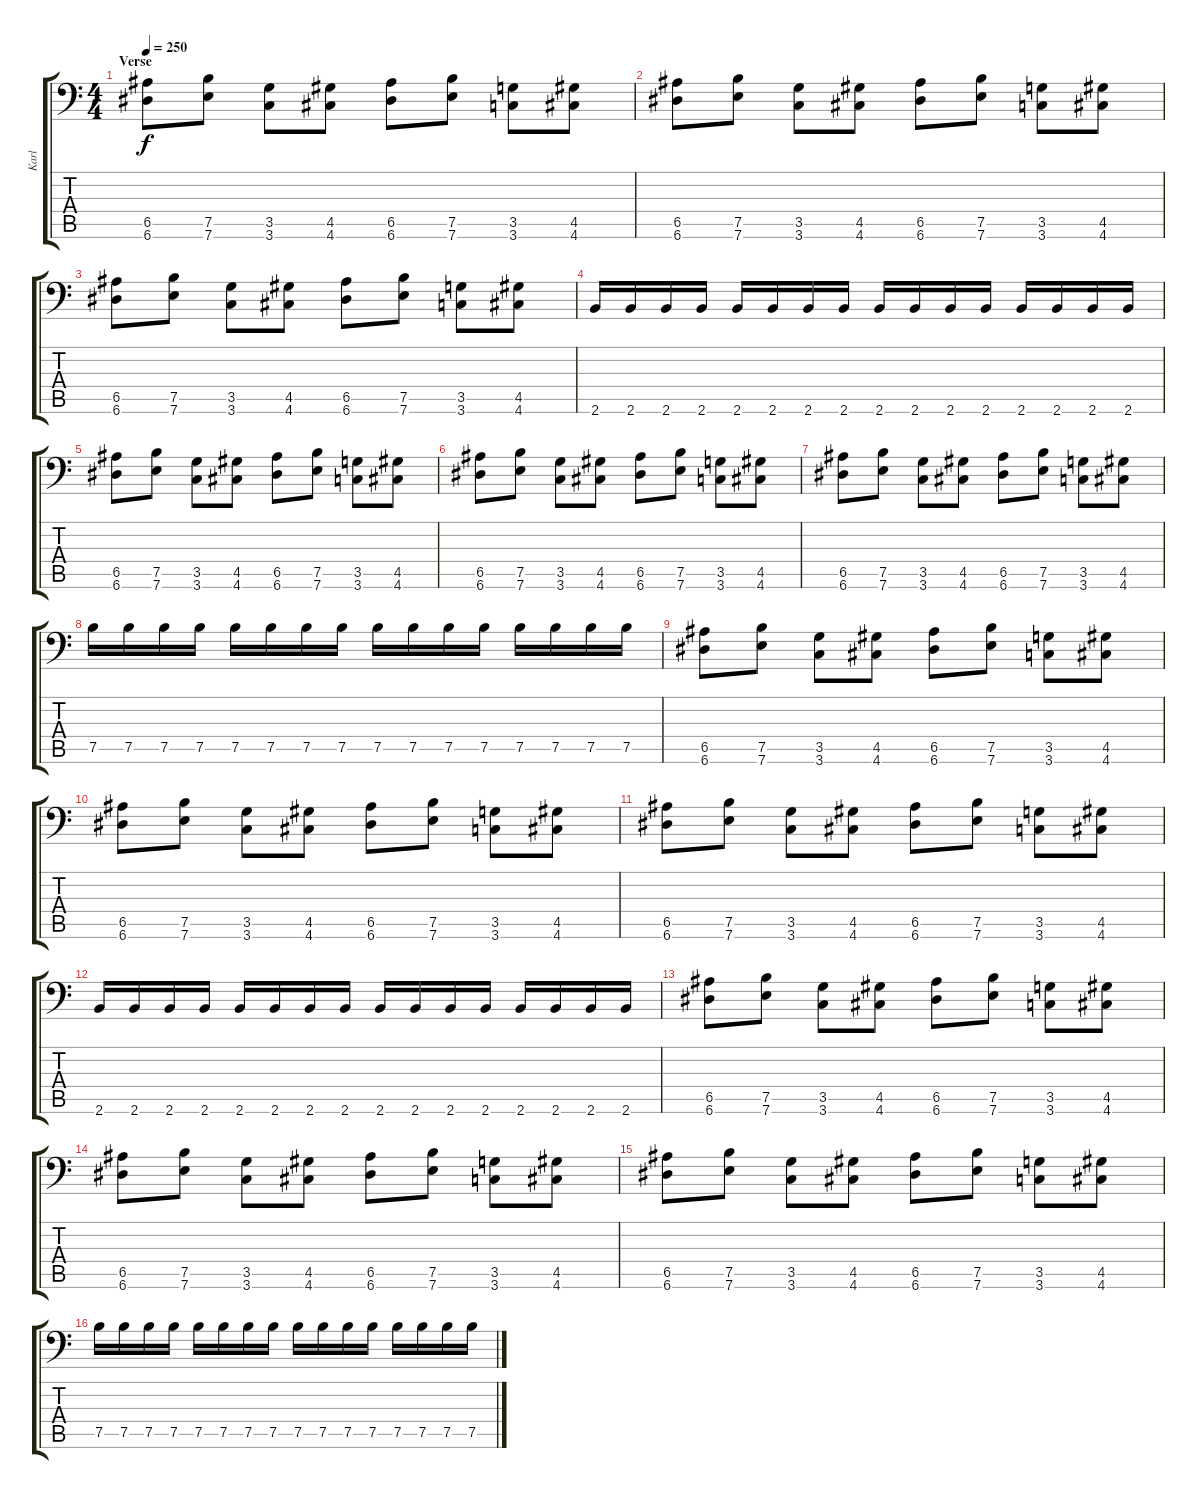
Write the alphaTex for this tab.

\track ("Karl" "Karl") {instrument distortionguitar}
\staff {score tabs}
\tuning (B3 Gb3 D3 A2 E2 A1) {hide}
\ts (4 4)
\section ("" "Verse")
\tempo 250
\clef f4
\ks c
(6.5 6.6).8{dy f} (7.5 7.6).8 (3.5 3.6).8 (4.5 4.6).8 (6.5 6.6).8 (7.5 7.6).8 (3.5 3.6).8 (4.5 4.6).8 |
(6.5 6.6).8 (7.5 7.6).8 (3.5 3.6).8 (4.5 4.6).8 (6.5 6.6).8 (7.5 7.6).8 (3.5 3.6).8 (4.5 4.6).8 |
(6.5 6.6).8 (7.5 7.6).8 (3.5 3.6).8 (4.5 4.6).8 (6.5 6.6).8 (7.5 7.6).8 (3.5 3.6).8 (4.5 4.6).8 |
2.6.16 2.6.16 2.6.16 2.6.16 2.6.16 2.6.16 2.6.16 2.6.16 2.6.16 2.6.16 2.6.16 2.6.16 2.6.16 2.6.16 2.6.16 2.6.16 |
(6.5 6.6).8 (7.5 7.6).8 (3.5 3.6).8 (4.5 4.6).8 (6.5 6.6).8 (7.5 7.6).8 (3.5 3.6).8 (4.5 4.6).8 |
(6.5 6.6).8 (7.5 7.6).8 (3.5 3.6).8 (4.5 4.6).8 (6.5 6.6).8 (7.5 7.6).8 (3.5 3.6).8 (4.5 4.6).8 |
(6.5 6.6).8 (7.5 7.6).8 (3.5 3.6).8 (4.5 4.6).8 (6.5 6.6).8 (7.5 7.6).8 (3.5 3.6).8 (4.5 4.6).8 |
7.5.16 7.5.16 7.5.16 7.5.16 7.5.16 7.5.16 7.5.16 7.5.16 7.5.16 7.5.16 7.5.16 7.5.16 7.5.16 7.5.16 7.5.16 7.5.16 |
(6.5 6.6).8 (7.5 7.6).8 (3.5 3.6).8 (4.5 4.6).8 (6.5 6.6).8 (7.5 7.6).8 (3.5 3.6).8 (4.5 4.6).8 |
(6.5 6.6).8 (7.5 7.6).8 (3.5 3.6).8 (4.5 4.6).8 (6.5 6.6).8 (7.5 7.6).8 (3.5 3.6).8 (4.5 4.6).8 |
(6.5 6.6).8 (7.5 7.6).8 (3.5 3.6).8 (4.5 4.6).8 (6.5 6.6).8 (7.5 7.6).8 (3.5 3.6).8 (4.5 4.6).8 |
2.6.16 2.6.16 2.6.16 2.6.16 2.6.16 2.6.16 2.6.16 2.6.16 2.6.16 2.6.16 2.6.16 2.6.16 2.6.16 2.6.16 2.6.16 2.6.16 |
(6.5 6.6).8 (7.5 7.6).8 (3.5 3.6).8 (4.5 4.6).8 (6.5 6.6).8 (7.5 7.6).8 (3.5 3.6).8 (4.5 4.6).8 |
(6.5 6.6).8 (7.5 7.6).8 (3.5 3.6).8 (4.5 4.6).8 (6.5 6.6).8 (7.5 7.6).8 (3.5 3.6).8 (4.5 4.6).8 |
(6.5 6.6).8 (7.5 7.6).8 (3.5 3.6).8 (4.5 4.6).8 (6.5 6.6).8 (7.5 7.6).8 (3.5 3.6).8 (4.5 4.6).8 |
7.5.16 7.5.16 7.5.16 7.5.16 7.5.16 7.5.16 7.5.16 7.5.16 7.5.16 7.5.16 7.5.16 7.5.16 7.5.16 7.5.16 7.5.16 7.5.16
